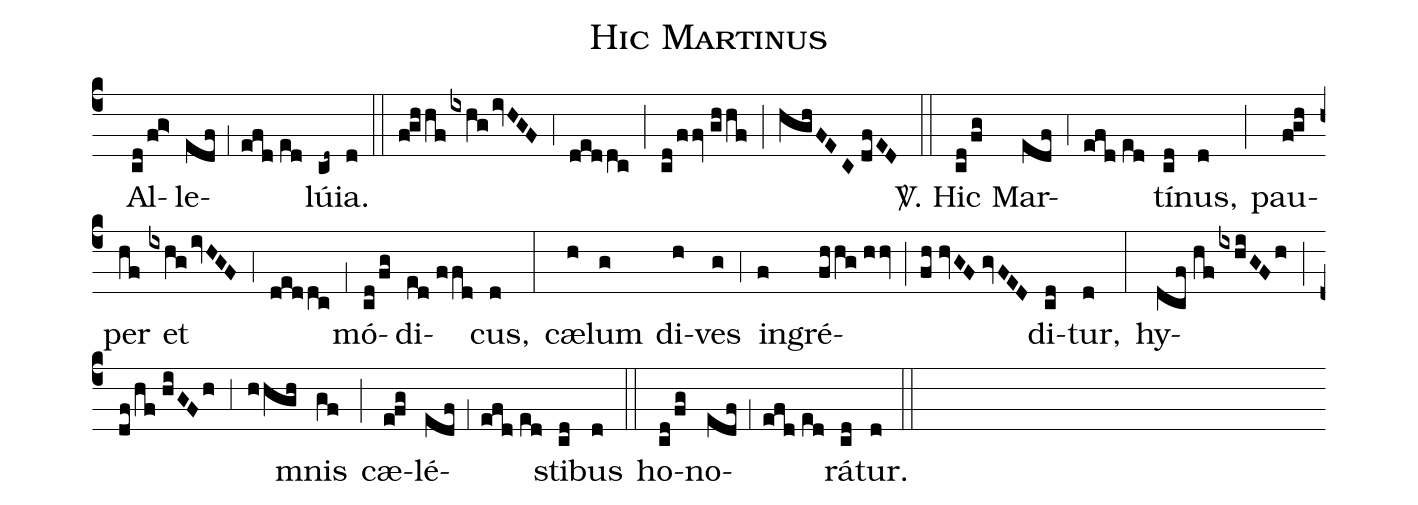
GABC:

name:Hic Martinus;
mode:I;
office-part:Alleluia;
%%
(c4) () Al(cd/fg>)le(edf,1efd//ed)lú(cd~)ia.(d) (::) (f!ghhf/ixhg/ivHGF) (,4) (deddc) (;) (cd/ffv//ghhf) (;) (hghFEC//dfED) (::) <sp>V/</sp>. Hic(cd/fg) Mar(edf)(,4)(efd//ed)tí(cd)nus,(d) (;) pau(f!gh)per(hf) et(ixhg/ivHGF) (,4) (deddc) (,1) mó(cd/fg)di(ed//ffd)cus,(d) (:) cæ(h)lum(g) di(h)ves(g) (,4) in(f)gré(fhhg//hhv;fh//hvGF//gvFED)di(cd)tur,(d) (:) hy(dcf//hf/ixhiGFh)(;)(df/hf//hiGFh)(,3)(hhgh)mnis(gf) (;) cæ(e!fg)lé(edf,1efd//ed)sti(cd)bus(d) (::) ho(cd/fg)no(edf,1efd//ed)rá(cd)tur.(d) (::)
